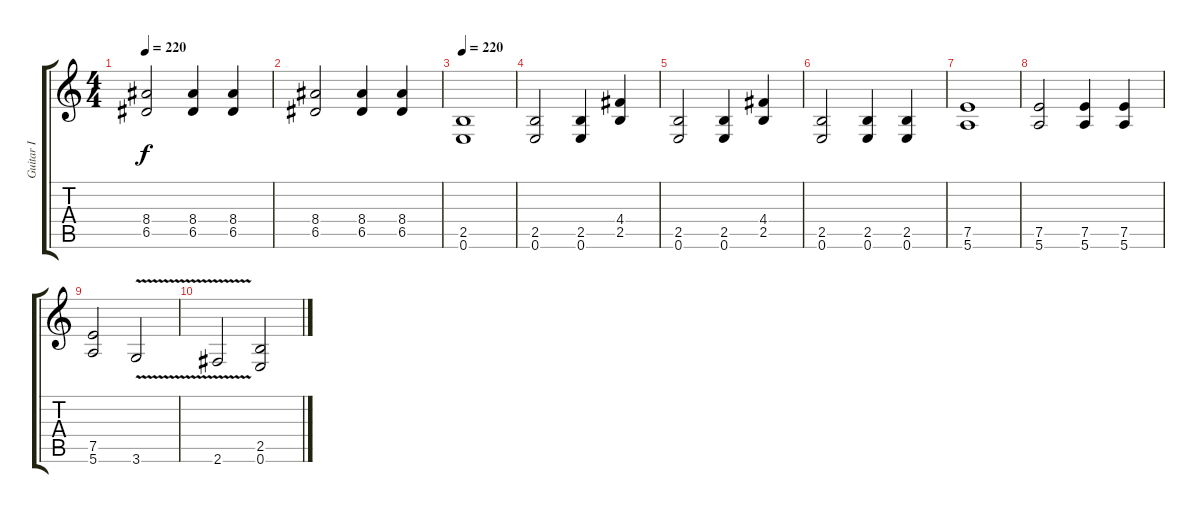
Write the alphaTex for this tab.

\track ("Guitar I" "Guitar I") {instrument distortionguitar}
\staff {score tabs}
\tuning (E4 B3 G3 D3 A2 E2) {hide}
\ts (4 4)
\tempo 220
\clef g2
\ks c
(8.4 6.5).2{dy f} (8.4 6.5).4 (8.4 6.5).4 |
(8.4 6.5).2 (8.4 6.5).4 (8.4 6.5).4 |
\tempo 250
\tempo 220
(2.5 0.6).1 |
(2.5 0.6).2 (2.5 0.6).4 (4.4 2.5).4 |
(2.5 0.6).2 (2.5 0.6).4 (4.4 2.5).4 |
(2.5 0.6).2 (2.5 0.6).4 (2.5 0.6).4 |
(7.5 5.6).1 |
(7.5 5.6).2 (7.5 5.6).4 (7.5 5.6).4 |
(7.5 5.6).2 3.6{v}.2 |
2.6{v}.2 (2.5 0.6).2
